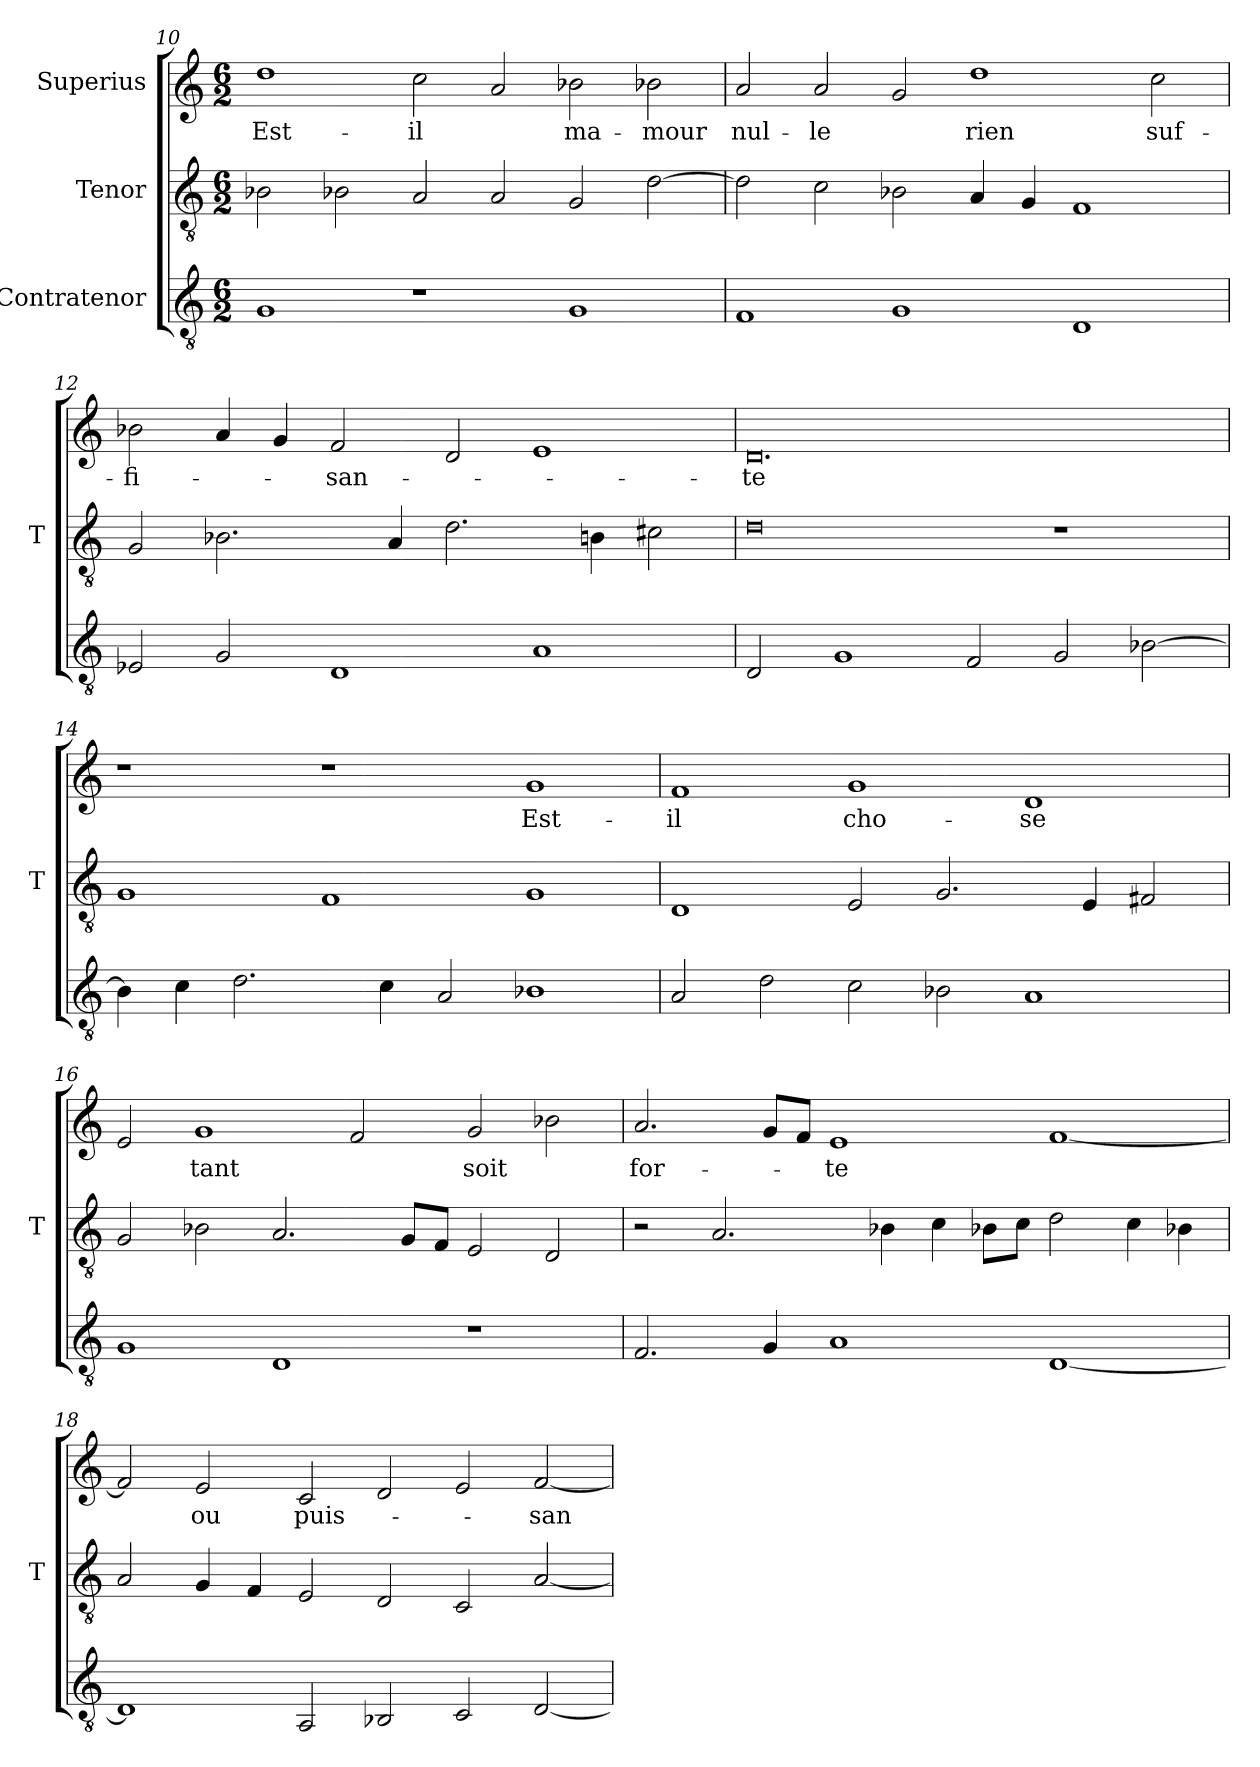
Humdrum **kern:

**kern	**kern	**kern	**text
*part3	*part2	*part1	*part1
*staff3	*staff2	*staff1	*staff1
*I"Contratenor	*I"Tenor	*I"Superius	*
*	*I'T	*	*
*clefGv2	*clefGv2	*clefG2	*
*M6/2	*M6/2	*M6/2	*
=10	=10	=10	=10
1G	2B-X	1dd	Est-
.	2B-X	.	.
1r	2A	2cc	-il
.	2A	2a	.
1G	2G	2b-X	ma-
.	[2d	2b-X	-mour
=11	=11	=11	=11
1F	2d]	2a	nul-
.	2c	2a	-le
1G	2B-X	2g	.
.	4A	1dd	-rien
.	4G	.	.
1D	1F	.	.
.	.	2cc	suf-
=12	=12	=12	=12
2E-X	2G	2b-X	-fi-
2G	2.B-X	4a	.
.	.	4g	.
1D	.	2f	-san-
.	4A	.	.
.	2.d	2d	.
1A	.	1e	.
.	4B	.	.
.	2c#X	.	.
=13	=13	=13	=13
2D	0d	0.d	-te
1G	.	.	.
2F	.	.	.
2G	1r	.	.
[2B-X	.	.	.
=14	=14	=14	=14
4B-]	1G	1r	.
4c	.	.	.
2.d	.	.	.
.	1F	1r	.
4c	.	.	.
2A	.	.	.
1B-X	1G	1g	Est-
=15	=15	=15	=15
2A	1D	1f	-il
2d	.	.	.
2c	2E	1g	cho-
2B-X	2.G	.	.
1A	.	1d	-se
.	4E	.	.
.	2F#X	.	.
=16	=16	=16	=16
1G	2G	2e	.
.	2B-X	1g	-tant
1D	2.A	.	.
.	.	2f	.
.	8G/L	.	.
.	8F/J	.	.
1r	2E	2g	-soit
.	2D	2b-X	.
=17	=17	=17	=17
2.F	2r	2.a	for-
.	2.A	.	.
4G	.	8g/L	.
.	.	8f/J	.
1A	.	1e	-te
.	4B-X	.	.
.	4c	.	.
.	8B-X\L	.	.
.	8c\J	.	.
[1D	2d	[1f	.
.	4c	.	.
.	4B-X	.	.
=18	=18	=18	=18
1D]	2A	2f]	.
.	4G	2e	-ou
.	4F	.	.
2AA	2E	2c	puis-
2BB-X	2D	2d	.
2C	2C	2e	.
[2D	[2A	[2f	-san-
=	=	=	=
*-	*-	*-	*-
